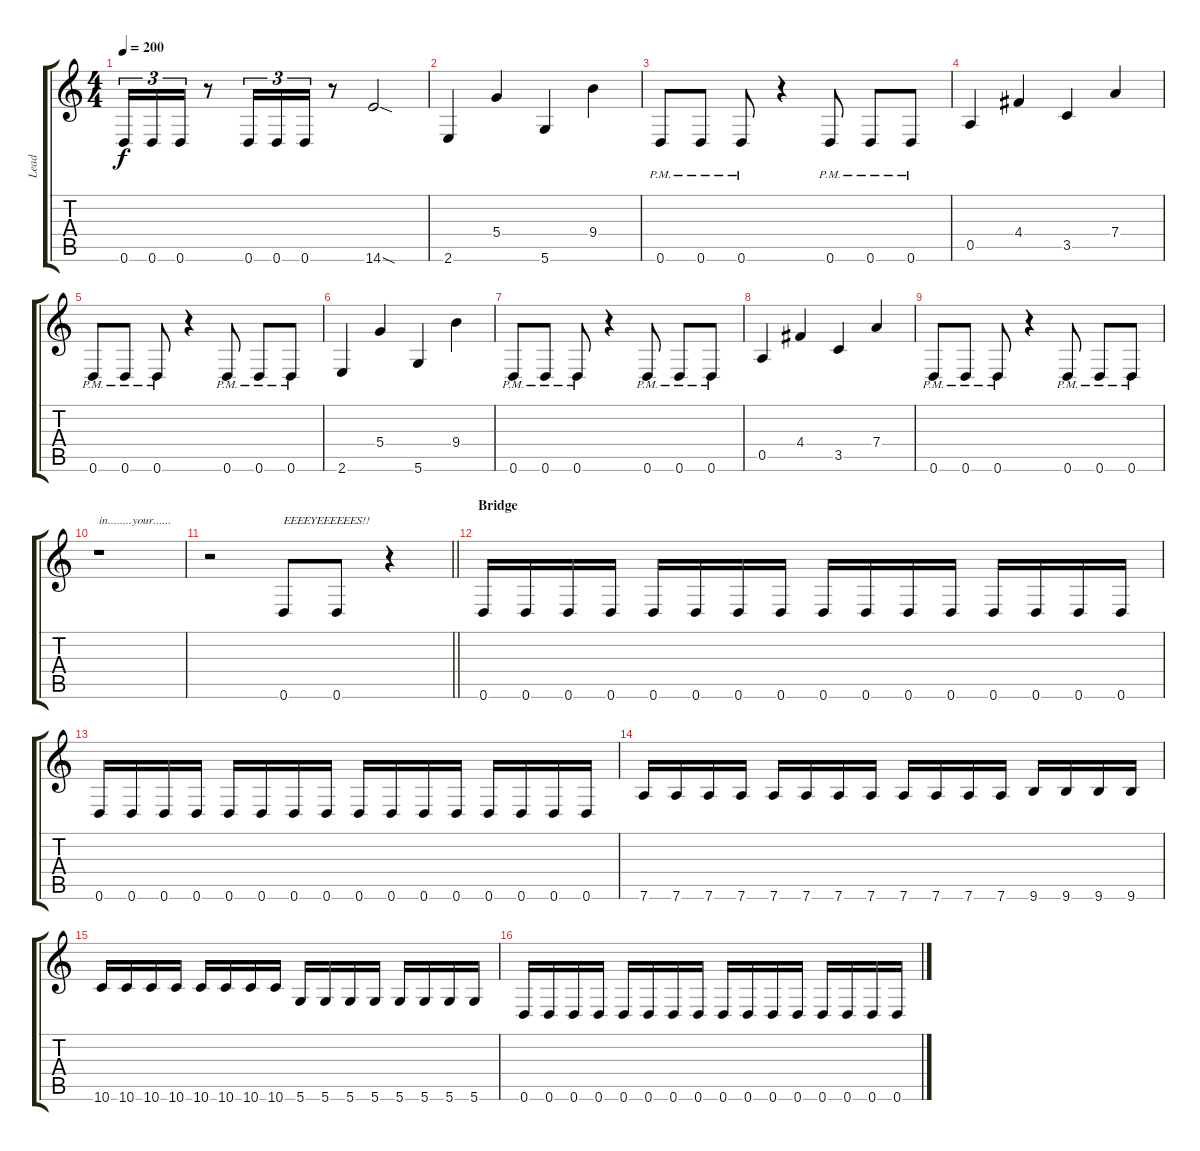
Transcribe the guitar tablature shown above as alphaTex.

\track ("Lead" "Lead") {instrument overdrivenguitar}
\staff {score tabs}
\tuning (E4 B3 G3 D3 A2 D2) {hide}
\ts (4 4)
\tempo 200
\clef g2
\ks c
0.6.16{tu (3 2) dy f} 0.6.16{tu (3 2)} 0.6.16{tu (3 2)} r.8 0.6.16{tu (3 2)} 0.6.16{tu (3 2)} 0.6.16{tu (3 2)} r.8 14.6{sod}.2 |
2.6.4 5.4.4 5.6.4 9.4.4 |
0.6{pm}.8 0.6{pm}.8 0.6{pm}.8 r.4 0.6{pm}.8 0.6{pm}.8 0.6{pm}.8 |
0.5.4 4.4.4 3.5.4 7.4.4 |
0.6{pm}.8 0.6{pm}.8 0.6{pm}.8 r.4 0.6{pm}.8 0.6{pm}.8 0.6{pm}.8 |
2.6.4 5.4.4 5.6.4 9.4.4 |
0.6{pm}.8 0.6{pm}.8 0.6{pm}.8 r.4 0.6{pm}.8 0.6{pm}.8 0.6{pm}.8 |
0.5.4 4.4.4 3.5.4 7.4.4 |
0.6{pm}.8 0.6{pm}.8 0.6{pm}.8 r.4 0.6{pm}.8 0.6{pm}.8 0.6{pm}.8 |
r.1{txt "in........your......"} |
\barLineRight lightlight
r.2 0.6.8{txt "EEEEYEEEEEES!!"} 0.6.8 r.4 |
\section ("" "Bridge")
0.6.16 0.6.16 0.6.16 0.6.16 0.6.16 0.6.16 0.6.16 0.6.16 0.6.16 0.6.16 0.6.16 0.6.16 0.6.16 0.6.16 0.6.16 0.6.16 |
0.6.16 0.6.16 0.6.16 0.6.16 0.6.16 0.6.16 0.6.16 0.6.16 0.6.16 0.6.16 0.6.16 0.6.16 0.6.16 0.6.16 0.6.16 0.6.16 |
7.6.16 7.6.16 7.6.16 7.6.16 7.6.16 7.6.16 7.6.16 7.6.16 7.6.16 7.6.16 7.6.16 7.6.16 9.6.16 9.6.16 9.6.16 9.6.16 |
10.6.16 10.6.16 10.6.16 10.6.16 10.6.16 10.6.16 10.6.16 10.6.16 5.6.16 5.6.16 5.6.16 5.6.16 5.6.16 5.6.16 5.6.16 5.6.16 |
0.6.16 0.6.16 0.6.16 0.6.16 0.6.16 0.6.16 0.6.16 0.6.16 0.6.16 0.6.16 0.6.16 0.6.16 0.6.16 0.6.16 0.6.16 0.6.16
